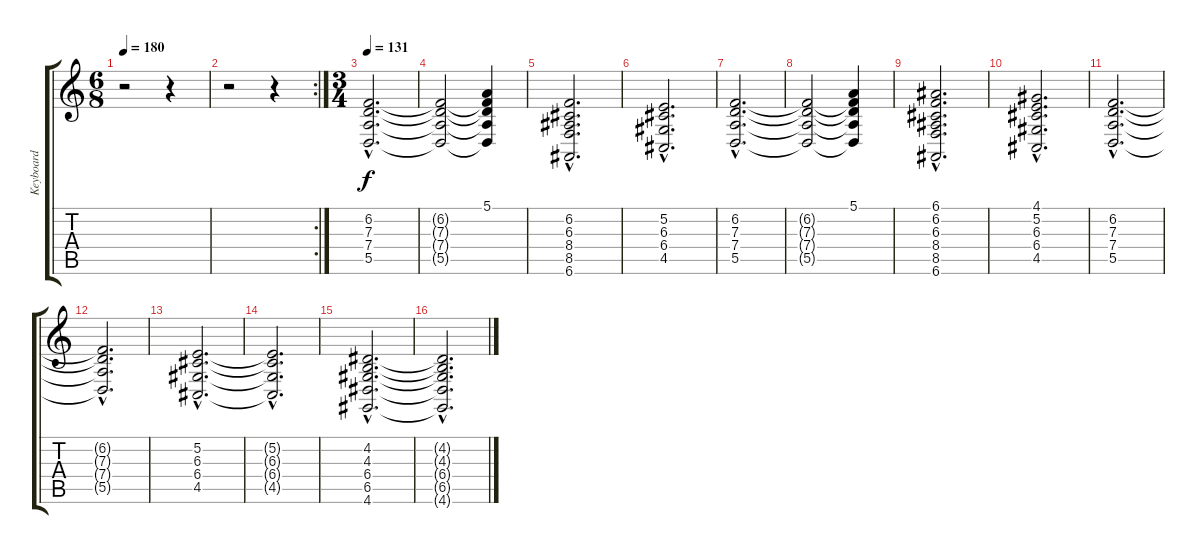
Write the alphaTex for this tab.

\track ("Keyboard" "Keyboard") {instrument choiraahs}
\staff {score tabs}
\tuning (E4 B3 G3 D3 A2 E2) {hide}
\ts (6 8)
\tempo 180
\clef g2
\ks c
r.2{dy f} r.4 |
\rc 2
r.2 r.4 |
\ts (3 4)
\tempo 131
(6.2{hac} 7.3{hac} 7.4{hac} 5.5{hac}).2{d volume 6} |
(6.2{t} 7.3{t} 7.4{t} 5.5{t}).2 (5.1 6.2{t} 7.3{t} 7.4{t} 5.5{t}).4 |
(6.2{hac} 6.3{hac} 8.4{hac} 8.5{hac} 6.6{hac}).2{d} |
(5.2{hac} 6.3{hac} 6.4{hac} 4.5{hac}).2{d} |
(6.2{hac} 7.3{hac} 7.4{hac} 5.5{hac}).2{d} |
(6.2{t} 7.3{t} 7.4{t} 5.5{t}).2 (5.1 6.2{t} 7.3{t} 7.4{t} 5.5{t}).4 |
(6.1{hac} 6.2{hac} 6.3{hac} 8.4{hac} 8.5{hac} 6.6{hac}).2{d} |
(4.1{hac} 5.2{hac} 6.3{hac} 6.4{hac} 4.5{hac}).2{d} |
(6.2{hac} 7.3{hac} 7.4{hac} 5.5{hac}).2{d volume 9} |
(6.2{hac t} 7.3{hac t} 7.4{hac t} 5.5{hac t}).2{d} |
(5.2{hac} 6.3{hac} 6.4{hac} 4.5{hac}).2{d} |
(5.2{hac t} 6.3{hac t} 6.4{hac t} 4.5{hac t}).2{d} |
(4.2{hac} 4.3{hac} 6.4{hac} 6.5{hac} 4.6{hac}).2{d} |
(4.2{hac t} 4.3{hac t} 6.4{hac t} 6.5{hac t} 4.6{hac t}).2{d}
